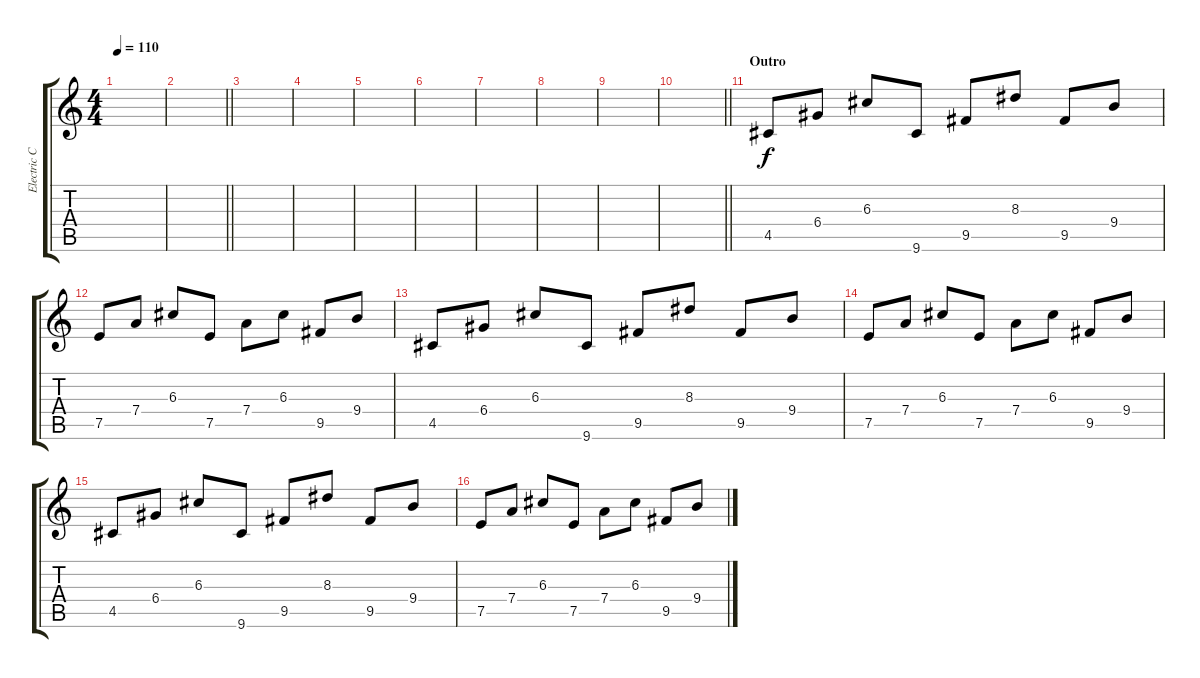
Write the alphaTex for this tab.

\track ("Electric Clean Guitar" "Electric C") {instrument electricguitarjazz}
\staff {score tabs}
\tuning (E4 B3 G3 D3 A2 E2) {hide}
\ts (4 4)
\tempo 110
\clef g2
\ks c
|
\barLineRight lightlight
|
|
|
|
|
|
|
|
\barLineRight lightlight
|
\section ("" "Outro")
4.5.8 6.4.8 6.3.8 9.6.8 9.5.8 8.3.8 9.5.8 9.4.8 |
7.5.8 7.4.8 6.3.8 7.5.8 7.4.8 6.3.8 9.5.8 9.4.8 |
4.5.8 6.4.8 6.3.8 9.6.8 9.5.8 8.3.8 9.5.8 9.4.8 |
7.5.8 7.4.8 6.3.8 7.5.8 7.4.8 6.3.8 9.5.8 9.4.8 |
4.5.8 6.4.8 6.3.8 9.6.8 9.5.8 8.3.8 9.5.8 9.4.8 |
7.5.8 7.4.8 6.3.8 7.5.8 7.4.8 6.3.8 9.5.8 9.4.8
